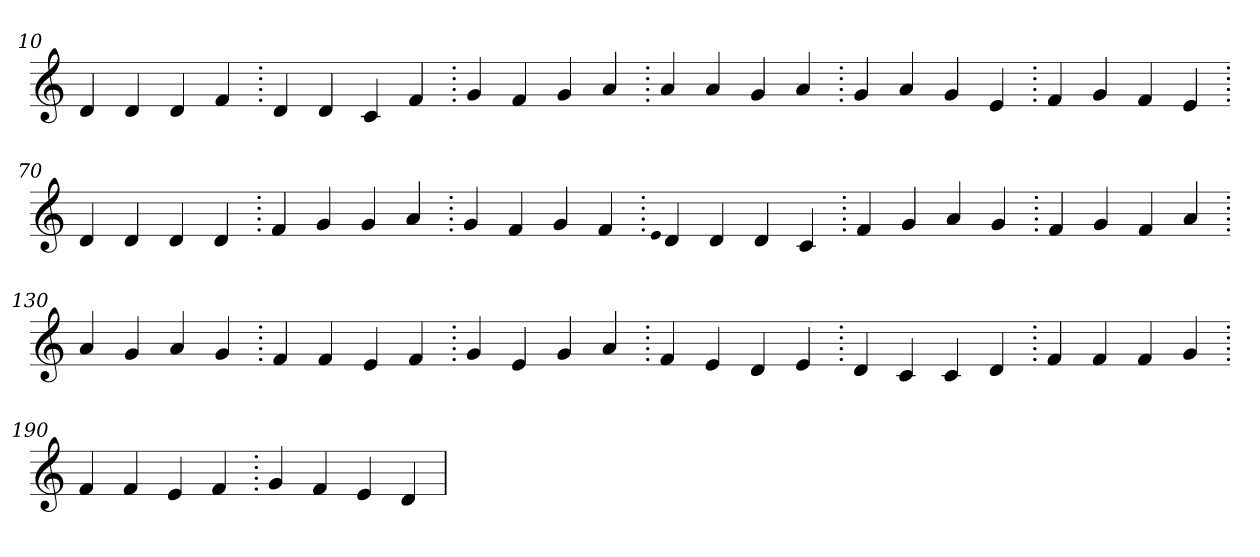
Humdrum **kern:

**kern
*part1
*staff1
*clefG2
=10.
4d
4d
4d
4f
=20.
4d
4d
4c
4f
=30.
4g
4f
4g
4a
=40.
4a
4a
4g
4a
=50.
4g
4a
4g
4e
=60.
4f
4g
4f
4e
=70.
4d
4d
4d
4d
=80.
4f
4g
4g
4a
=90.
4g
4f
4g
4f
=100.
qqe
4d
4d
4d
4c
=110.
4f
4g
4a
4g
=120.
4f
4g
4f
4a
=130.
4a
4g
4a
4g
=140.
4f
4f
4e
4f
=150.
4g
4e
4g
4a
=160.
4f
4e
4d
4e
=170.
4d
4c
4c
4d
=180.
4f
4f
4f
4g
=190.
4f
4f
4e
4f
=200.
4g
4f
4e
4d
=
*-
